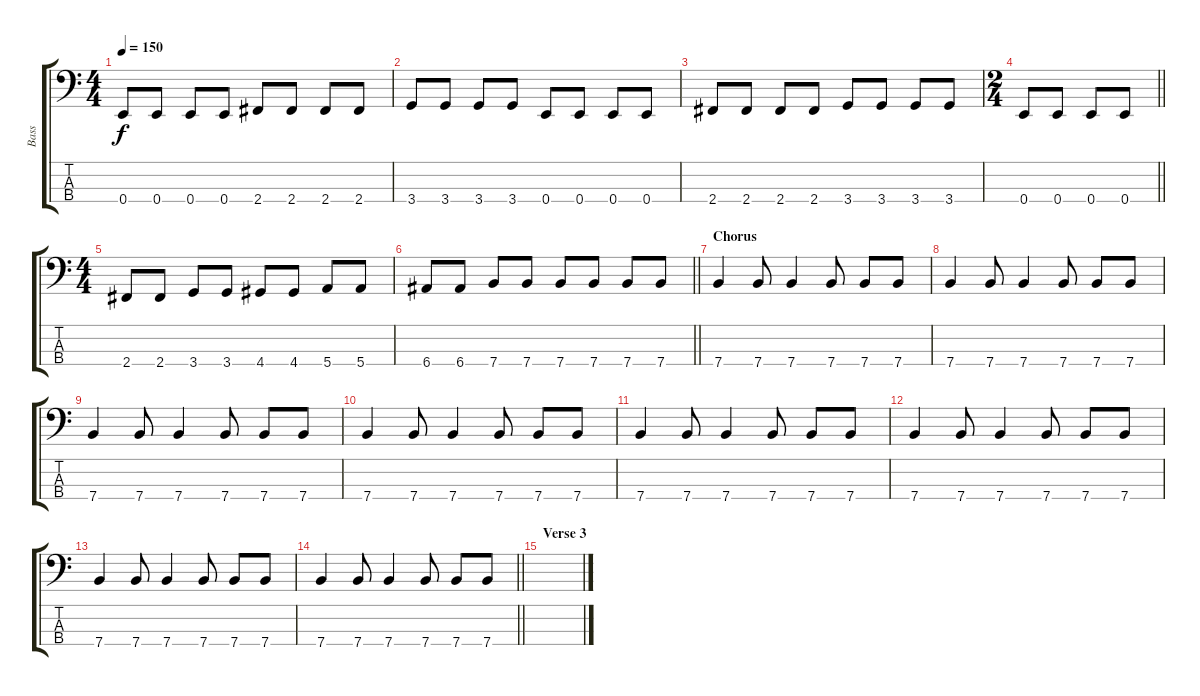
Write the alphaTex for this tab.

\track ("Bass" "Bass") {instrument electricbasspick}
\staff {score tabs}
\tuning (G2 D2 A1 E1) {hide}
\ts (4 4)
\tempo 150
\clef f4
\ks c
0.4.8{dy f} 0.4.8 0.4.8 0.4.8 2.4.8 2.4.8 2.4.8 2.4.8 |
3.4.8 3.4.8 3.4.8 3.4.8 0.4.8 0.4.8 0.4.8 0.4.8 |
2.4.8 2.4.8 2.4.8 2.4.8 3.4.8 3.4.8 3.4.8 3.4.8 |
\ts (2 4)
\barLineRight lightlight
0.4.8 0.4.8 0.4.8 0.4.8 |
\ts (4 4)
2.4.8 2.4.8 3.4.8 3.4.8 4.4.8 4.4.8 5.4.8 5.4.8 |
\barLineRight lightlight
6.4.8 6.4.8 7.4.8 7.4.8 7.4.8 7.4.8 7.4.8 7.4.8 |
\section ("" "Chorus")
7.4.4 7.4.8 7.4.4 7.4.8 7.4.8 7.4.8 |
7.4.4 7.4.8 7.4.4 7.4.8 7.4.8 7.4.8 |
7.4.4 7.4.8 7.4.4 7.4.8 7.4.8 7.4.8 |
7.4.4 7.4.8 7.4.4 7.4.8 7.4.8 7.4.8 |
7.4.4 7.4.8 7.4.4 7.4.8 7.4.8 7.4.8 |
7.4.4 7.4.8 7.4.4 7.4.8 7.4.8 7.4.8 |
7.4.4 7.4.8 7.4.4 7.4.8 7.4.8 7.4.8 |
\barLineRight lightlight
7.4.4 7.4.8 7.4.4 7.4.8 7.4.8 7.4.8 |
\section ("" "Verse 3")
